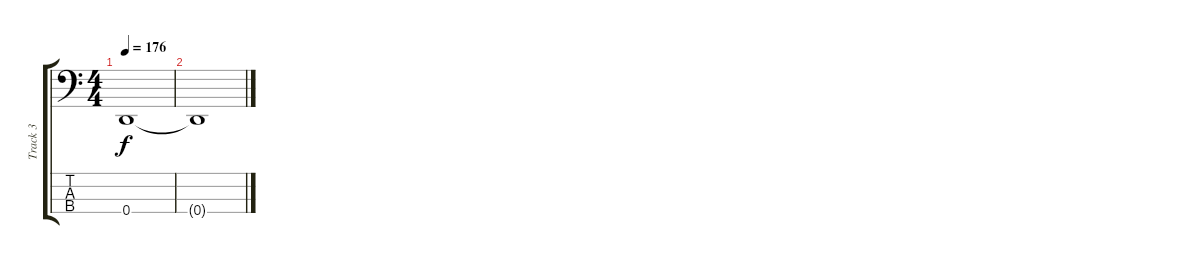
\track ("Track 3" "Track 3") {instrument electricbassfinger}
\staff {score tabs}
\tuning (G2 D2 A1 D1) {hide}
\ts (4 4)
\tempo 176
\clef f4
\ks c
0.4.1{dy f} |
0.4{t}.1
